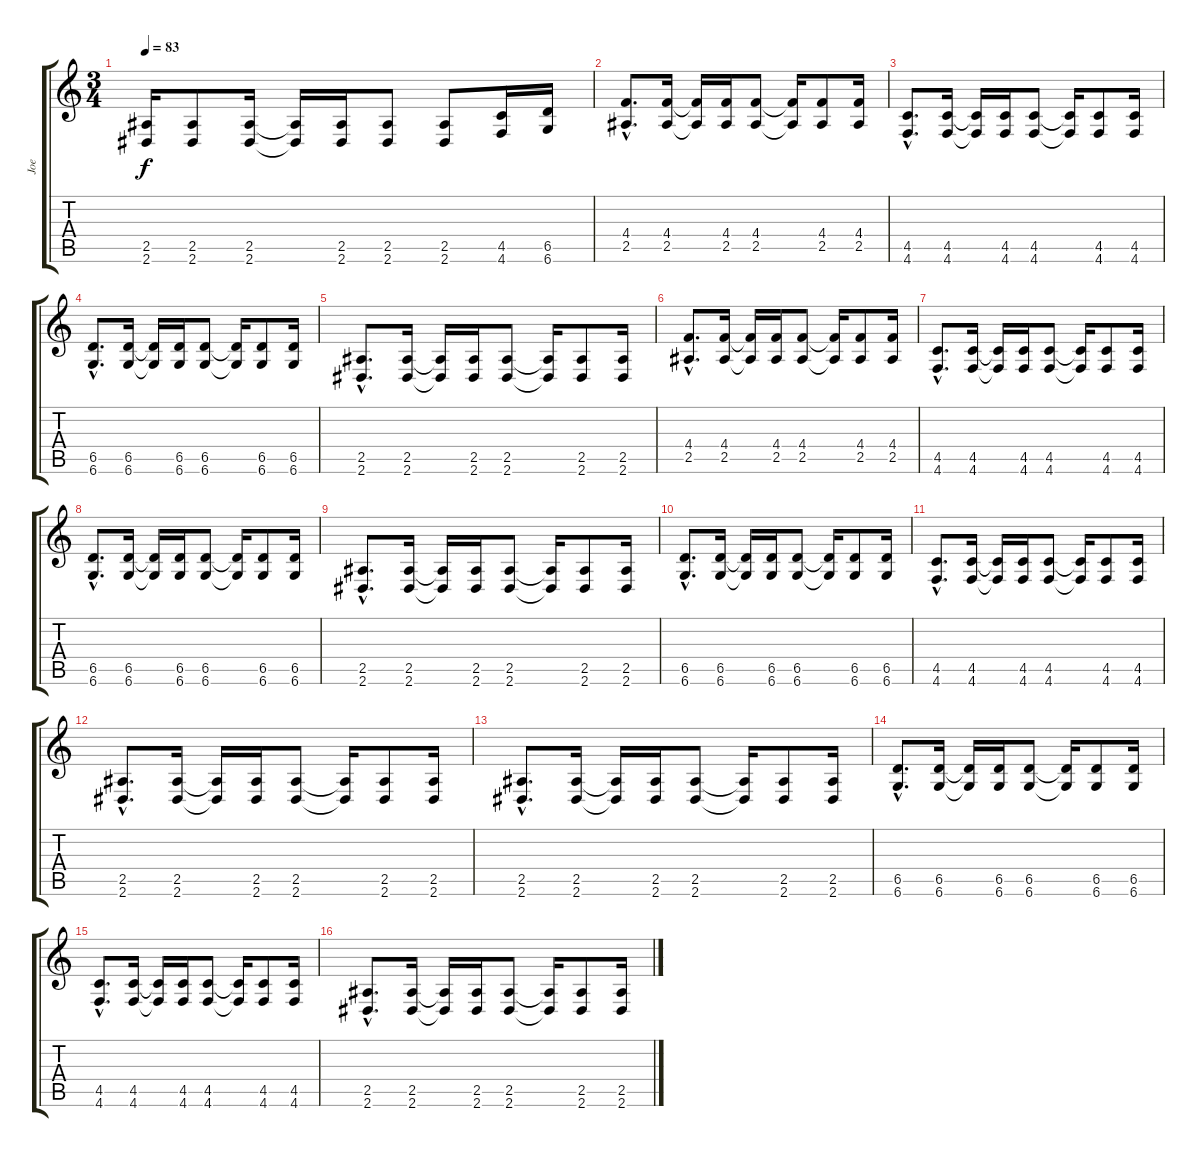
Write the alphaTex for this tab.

\track ("Joe" "Joe") {instrument electricguitarjazz}
\staff {score tabs}
\tuning (Eb4 Bb3 Gb3 Db3 Ab2 Db2) {hide}
\ts (3 4)
\tempo 83
\clef g2
\ks c
(2.5 2.6).16{dy f} (2.5 2.6).8 (2.5 2.6).16 (2.5{t} 2.6{t}).16 (2.5 2.6).16 (2.5 2.6).8 (2.5 2.6).8 (4.5 4.6).16 (6.5 6.6).16 |
(4.4{hac} 2.5{hac}).8{d} (4.4 2.5).16 (4.4{t} 2.5{t}).16 (4.4 2.5).16 (4.4 2.5).8 (4.4{t} 2.5{t}).16 (4.4 2.5).8 (4.4 2.5).16 |
(4.5{hac} 4.6{hac}).8{d} (4.5 4.6).16 (4.5{t} 4.6{t}).16 (4.5 4.6).16 (4.5 4.6).8 (4.5{t} 4.6{t}).16 (4.5 4.6).8 (4.5 4.6).16 |
(6.5{hac} 6.6{hac}).8{d} (6.5 6.6).16 (6.5{t} 6.6{t}).16 (6.5 6.6).16 (6.5 6.6).8 (6.5{t} 6.6{t}).16 (6.5 6.6).8 (6.5 6.6).16 |
(2.5{hac} 2.6{hac}).8{d} (2.5 2.6).16 (2.5{t} 2.6{t}).16 (2.5 2.6).16 (2.5 2.6).8 (2.5{t} 2.6{t}).16 (2.5 2.6).8 (2.5 2.6).16 |
(4.4{hac} 2.5{hac}).8{d} (4.4 2.5).16 (4.4{t} 2.5{t}).16 (4.4 2.5).16 (4.4 2.5).8 (4.4{t} 2.5{t}).16 (4.4 2.5).8 (4.4 2.5).16 |
(4.5{hac} 4.6{hac}).8{d} (4.5 4.6).16 (4.5{t} 4.6{t}).16 (4.5 4.6).16 (4.5 4.6).8 (4.5{t} 4.6{t}).16 (4.5 4.6).8 (4.5 4.6).16 |
(6.5{hac} 6.6{hac}).8{d} (6.5 6.6).16 (6.5{t} 6.6{t}).16 (6.5 6.6).16 (6.5 6.6).8 (6.5{t} 6.6{t}).16 (6.5 6.6).8 (6.5 6.6).16 |
(2.5{hac} 2.6{hac}).8{d} (2.5 2.6).16 (2.5{t} 2.6{t}).16 (2.5 2.6).16 (2.5 2.6).8 (2.5{t} 2.6{t}).16 (2.5 2.6).8 (2.5 2.6).16 |
(6.5{hac} 6.6{hac}).8{d} (6.5 6.6).16 (6.5{t} 6.6{t}).16 (6.5 6.6).16 (6.5 6.6).8 (6.5{t} 6.6{t}).16 (6.5 6.6).8 (6.5 6.6).16 |
(4.5{hac} 4.6{hac}).8{d} (4.5 4.6).16 (4.5{t} 4.6{t}).16 (4.5 4.6).16 (4.5 4.6).8 (4.5{t} 4.6{t}).16 (4.5 4.6).8 (4.5 4.6).16 |
(2.5{hac} 2.6{hac}).8{d} (2.5 2.6).16 (2.5{t} 2.6{t}).16 (2.5 2.6).16 (2.5 2.6).8 (2.5{t} 2.6{t}).16 (2.5 2.6).8 (2.5 2.6).16 |
(2.5{hac} 2.6{hac}).8{d} (2.5 2.6).16 (2.5{t} 2.6{t}).16 (2.5 2.6).16 (2.5 2.6).8 (2.5{t} 2.6{t}).16 (2.5 2.6).8 (2.5 2.6).16 |
(6.5{hac} 6.6{hac}).8{d} (6.5 6.6).16 (6.5{t} 6.6{t}).16 (6.5 6.6).16 (6.5 6.6).8 (6.5{t} 6.6{t}).16 (6.5 6.6).8 (6.5 6.6).16 |
(4.5{hac} 4.6{hac}).8{d} (4.5 4.6).16 (4.5{t} 4.6{t}).16 (4.5 4.6).16 (4.5 4.6).8 (4.5{t} 4.6{t}).16 (4.5 4.6).8 (4.5 4.6).16 |
(2.5{hac} 2.6{hac}).8{d} (2.5 2.6).16 (2.5{t} 2.6{t}).16 (2.5 2.6).16 (2.5 2.6).8 (2.5{t} 2.6{t}).16 (2.5 2.6).8 (2.5 2.6).16
